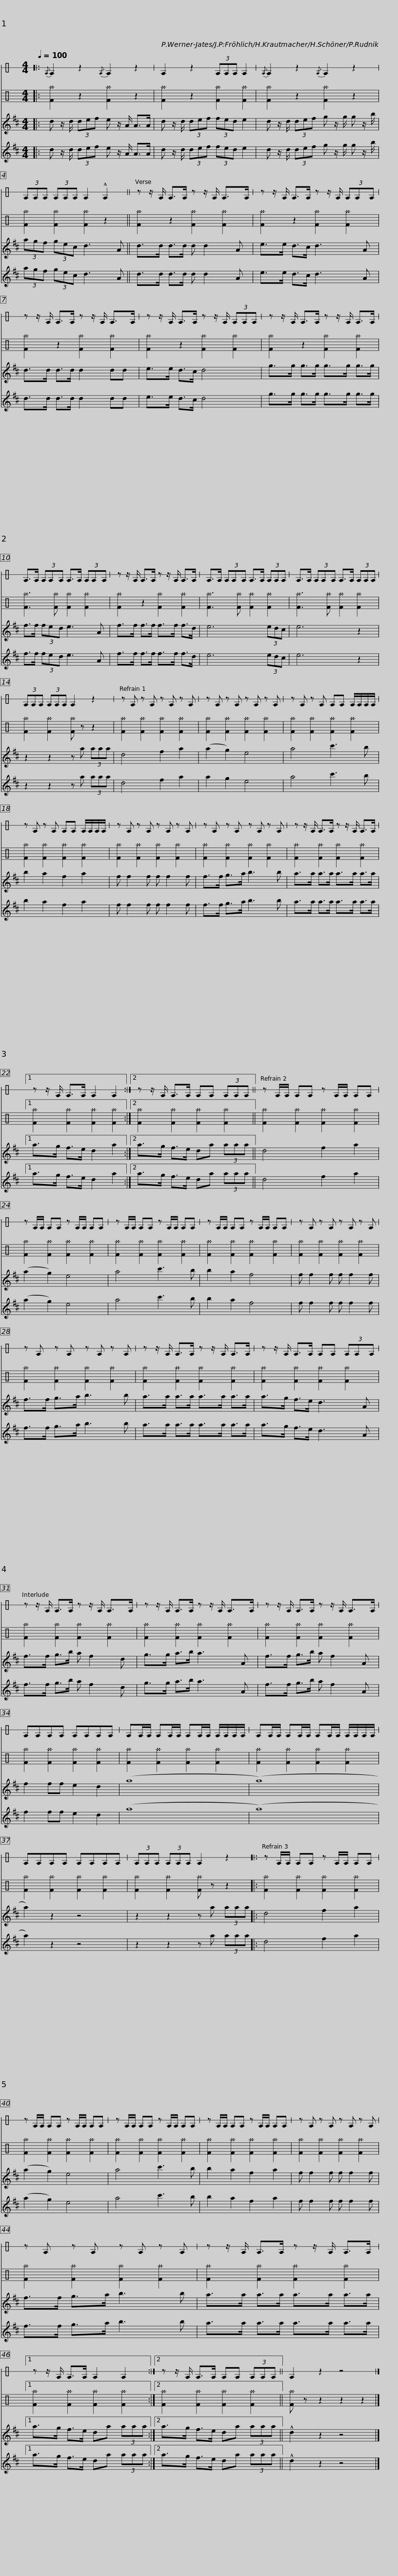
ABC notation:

X:1
%%score 1 2 3 4
L:1/8
Q:1/4=100
M:4/4
I:linebreak $
K:C
V:1 perc stafflines=1
K:none
V:2 perc
K:none
V:3 treble
V:4 treble
V:1
|:{/E} E2 z2{/E} E2 z2 | E2 z2 (3EEE E2 |{/E} E2 z2{/E} E2 z2 |$ (3EEE (3EEE E2 !^!E2 || z z/ E/ E>E z z/ E/ E>E | %5
 z z/ E/ E>E z z/ E/ (3EEE | z z/ E/ E>E z z/ E/ E>E |$ z z/ E/ E>E z z/ E/ (3EEE | z z/ E/ E>E z z/ E/ E>E | E>E (3EEE E>E (3EEE | %10
 z z/ E/ E>E z z/ E/ E>E |$ E>E (3EEE E>E (3EEE | E>E (3EEE E>E (3EEE | (3EEE (3EEE E2 z2 | z E z E z E z E |$ %15
 z E z E z E z E | z E z E EE E/E/E/E/ | z E z E EE E/E/E/E/ | z E z E z E z E |$ z E z E z E z E | %20
 z z/ E/ E>E z z/ E/ E>E |1 z z/ E/ E>E E2 E2 :|2 z z/ E/ E>E EE (3EEE ||$ z E/E/ EE z E/E/ EE | z E/E/ EE z E/E/ EE | %25
 z E/E/ EE z E/E/ EE | z E/E/ EE z E/E/ EE |$ z E z E z E z E | z E z E z E z E | z z/ E/ E>E z z/ E/ E>E | %30
 z z/ E/ E>E EE (3EEE |$ z z/ E/ E>E z z/ E/ E>E | z z/ E/ E>E z z/ E/ E>E | z z/ E/ E>E z z/ E/ E>E | EEEE EEEE |$ %35
 EE/E/ EE/E/ EE/E/ E/E/E/E/ | EE/E/ EE/E/ EE/E/ E/E/E/E/ | EEEE EEEE | (3EEE (3EEE E2 z2 |:$ z E/E/ EE z E/E/ EE | %40
 z E/E/ EE z E/E/ EE | z E/E/ EE z E/E/ EE | z E/E/ EE z E/E/ EE |$ z E z E z E z E | z E z E z E z E | %45
 z z/ E/ E>E z z/ E/ E>E |1 z z/ E/ E>E E2 E2 :|2$ z z/ E/ E>E EE (3EEE || E2 z2 z4 |] %49
V:2
|: [F^a]2 z2 [F^a]2 z2 | [F^a]2 z2 [F^a]2 [F^a]2 | [F^a]2 z2 [F^a]2 z2 |$ [F^a]2 [F^a]2 [F^a]2 z2 || [F^a]2 z2 [F^a]2 [F^a]2 | %5
 [F^a]2 z2 [F^a]2 [F^a]2 | [F^a]2 z2 [F^a]2 [F^a]2 |$ [F^a]2 z2 [F^a]2 [F^a]2 | [F^a]2 z2 [F^a]2 [F^a]2 | [F^a]3 [F^a] [F^a]2 [F^a]2 | %10
 [F^a]2 z2 [F^a]2 [F^a]2 |$ [F^a]3 [F^a] [F^a]2 [F^a]2 | [F^a]3 [F^a] [F^a]2 [F^a]2 | [F^a]2 [F^a]2 [F^a] z z2 | [F^a]2 [F^a]2 [F^a]2 [F^a]2 |$ %15
 [F^a]2 [F^a]2 [F^a]2 [F^a]2 | [F^a]2 [F^a]2 [F^a]2 [F^a]2 | [F^a]2 [F^a]2 [F^a]2 [F^a]2 | [F^a]2 [F^a]2 [F^a]2 [F^a]2 |$ [F^a]2 [F^a]2 [F^a]2 [F^a]2 | %20
 [F^a]2 [F^a]2 [F^a]2 [F^a]2 |1 [F^a]2 [F^a]2 [F^a]2 [F^a]2 :|2 [F^a]2 [F^a]2 [F^a]2 [F^a]2 ||$ [F^a]2 [F^a]2 [F^a]2 [F^a]2 | [F^a]2 [F^a]2 [F^a]2 [F^a]2 | %25
 [F^a]2 [F^a]2 [F^a]2 [F^a]2 | [F^a]2 [F^a]2 [F^a]2 [F^a]2 |$ [F^a]2 [F^a]2 [F^a]2 [F^a]2 | [F^a]2 [F^a]2 [F^a]2 [F^a]2 | [F^a]2 [F^a]2 [F^a]2 [F^a]2 | %30
 [F^a]2 [F^a]2 [F^a]2 [F^a]2 |$ [F^a]2 [F^a]2 [F^a]2 [F^a]2 | [F^a]2 [F^a]2 [F^a]2 [F^a]2 | [F^a]2 [F^a]2 [F^a]2 [F^a]2 | [F^a]2 [F^a]2 [F^a]2 [F^a]2 |$ %35
 [F^a]2 [F^a]2 [F^a]2 [F^a]2 | [F^a]2 [F^a]2 [F^a]2 [F^a]2 | [F^a]2 [F^a]2 [F^a]2 [F^a]2 | [F^a]2 [F^a]2 [F^a] z z2 |:$ [F^a]2 [F^a]2 [F^a]2 [F^a]2 | %40
 [F^a]2 [F^a]2 [F^a]2 [F^a]2 | [F^a]2 [F^a]2 [F^a]2 [F^a]2 | [F^a]2 [F^a]2 [F^a]2 [F^a]2 |$ [F^a]2 [F^a]2 [F^a]2 [F^a]2 | [F^a]2 [F^a]2 [F^a]2 [F^a]2 | %45
 [F^a]2 [F^a]2 [F^a]2 [F^a]2 |1 [F^a]2 [F^a]2 [F^a]2 [F^a]2 :|2$ [F^a]2 [F^a]2 [F^a]2 [F^a]2 || [F^a] z z2 z2 z2 |] %49
V:3
[K:D]|: d z/ d/ (3def e z/ A/ A>A | d z/ d/ (3def (3fed e2 | d z/ d/ (3def g z/ g/ g z/ b/ |$ (3agf (3gec d3 A || d>d d>d d d2 A | %5
 e>e d>c d3 A | d>d d>d d2 dd |$ e>e d>c d4 | g>g g>g g>g g>g | f>f (3fed e3 A | %10
 f>f f>f f>f f>d |$ e6 (3edc | e6 z2 | z2 z2 z a (3aaa | d4 f2 a2 |$ %15
 (a2 g2) e4 | a4 c'3 b | b2 a2 f2 a2 | f f2 f f f2 f |$ f>f g>a b3 b | %20
 a>a a>a a>a a>a |1 a>g f>e d2 a2 :|2 a>g f>e da (3aaa ||$ d4 f2 a2 | (a2 g2) e4 | %25
 a4 c'3 b | b2 a2 f4 |$ f f2 f f f2 f | f>f g>a b3 b | a>a a>a a>a a>a | %30
 a>g f>e d3 A |$ f>f g>b a f2 d | g>g a>b a3 A | f>f g>b a f2 A | f2 ff e2 d2 |$ %35
 (a8 | (a8) | a2) z2 z4 | z2 z2 z a (3aaa |:$ d4 f2 a2 | %40
 (a2 g2) e4 | a4 c'3 b | b2 a2 f2 a2 |$ f f2 f f f2 f | f>f g>a b3 b | %45
 a>a a>a a>a a>a |1 a>g f>e da (3aaa :|2$ a>g f>e da (3aaa || !^!d2 z2 z4 |] %49
V:4
[K:D]|: d z/ d/ (3def e z/ A/ A>A | d z/ d/ (3def (3fed e2 | d z/ d/ (3def g z/ g/ g z/ b/ |$ (3agf (3gec d3 A || d>d d>d d d2 A | %5
 e>e d>c d3 A | d>d d>d d2 dd |$ e>e d>c d4 | g>g g>g g>g g>g | f>f (3fed e3 A | %10
 f>f f>f f>f f>d |$ e6 (3edc | e6 z2 | z2 z2 z a (3aaa | d4 f2 a2 |$ %15
 a2 g2 e4 | a4 c'3 b | b2 a2 f2 a2 | f f2 f f f2 f |$ f>f g>a b3 b | %20
 a>a a>a a>a a>a |1 a>g f>e d2 a2 :|2 a>g f>e da (3aaa ||$ d4 f2 a2 | (a2 g2) e4 | %25
 a4 c'3 b | b2 a2 f4 |$ f f2 f f f2 f | f>f g>a b3 b | a>a a>a a>a a>a | %30
 a>g f>e d3 A |$ f>f g>b a f2 d | g>g a>b a3 A | f>f g>b a f2 A | f2 ff e2 d2 |$ %35
 (a8 | (a8) | a2) z2 z4 | z2 z2 z a (3aaa |:$ d4 f2 a2 | %40
 (a2 g2) e4 | a4 c'3 b | b2 a2 f2 a2 |$ f f2 f f f2 f | f>f g>a b3 b | %45
 a>a a>a a>a a>a |1 a>g f>e da (3aaa :|2$ a>g f>e da (3aaa || !^!d2 z2 z4 |] %49
